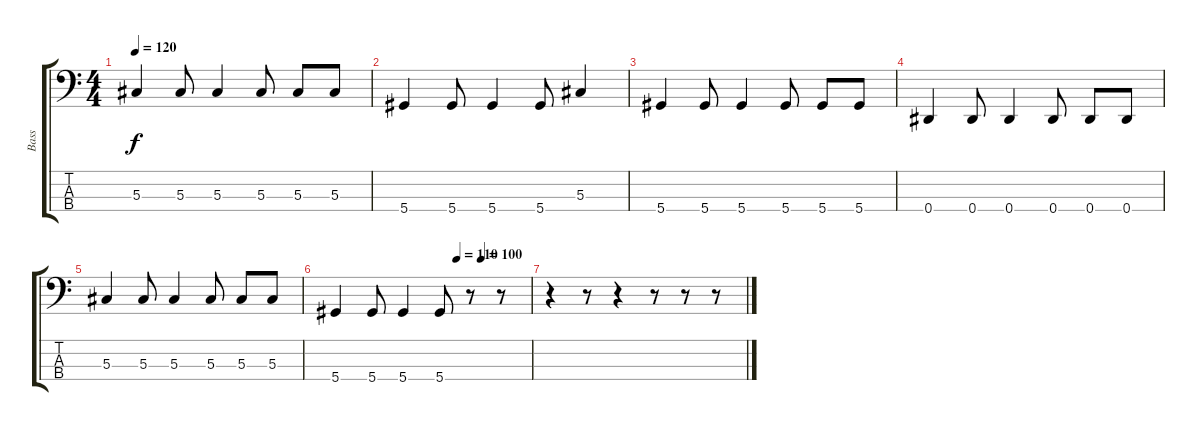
\track ("Bass" "Bass") {instrument acousticbass}
\staff {score tabs}
\tuning (Gb2 Db2 Ab1 Eb1) {hide}
\ts (4 4)
\tempo 120
\clef f4
\ks c
5.3.4{dy f} 5.3.8 5.3.4 5.3.8 5.3.8 5.3.8 |
5.4.4 5.4.8 5.4.4 5.4.8 5.3.4 |
5.4.4 5.4.8 5.4.4 5.4.8 5.4.8 5.4.8 |
0.4.4 0.4.8 0.4.4 0.4.8 0.4.8 0.4.8 |
5.3.4 5.3.8 5.3.4 5.3.8 5.3.8 5.3.8 |
\tempo (110 0.625)
\tempo (100 0.75)
5.4.4 5.4.8 5.4.4 5.4.8 r.8 r.8 |
r.4 r.8 r.4 r.8 r.8 r.8
